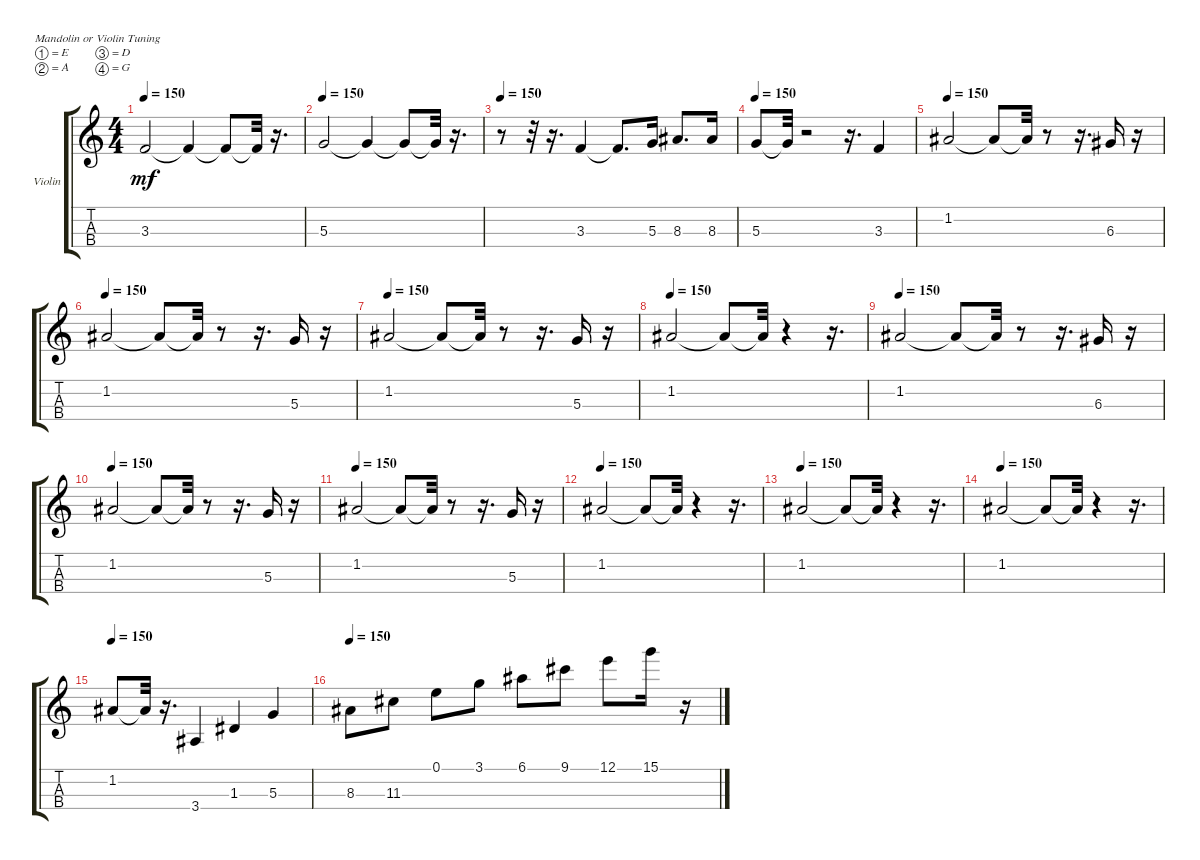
\bracketExtendMode groupsimilarinstruments
\firstSystemTrackNameOrientation horizontal
\otherSystemsTrackNameOrientation horizontal
\track ("Strings" "Violin") {instrument violin}
\staff {score tabs}
\tuning (E5 A4 D4 G3)
\ts (4 4)
\tempo 150
\clef g2
\ks c
3.3.2{dy mf} 3.3{t}.4 3.3{t}.8 3.3{t}.32 r.16{d} |
\tempo 150
5.3.2 5.3{t}.4 5.3{t}.8 5.3{t}.32 r.16{d} |
\tempo 150
r.8 r.32 r.16{d} 3.3.4 3.3{t}.8{d} 5.3.16 8.3.8{d} 8.3.16 |
\tempo 150
5.3.8 5.3{t}.32 r.2 r.16{d} 3.3.4 |
\tempo 150
1.2.2 1.2{t}.8 1.2{t}.32 r.8 r.16{d} 6.3.16 r.16 |
\tempo 150
1.2.2 1.2{t}.8 1.2{t}.32 r.8 r.16{d} 5.3.16 r.16 |
\tempo 150
1.2.2 1.2{t}.8 1.2{t}.32 r.8 r.16{d} 5.3.16 r.16 |
\tempo 150
1.2.2 1.2{t}.8 1.2{t}.32 r.4 r.16{d} |
\tempo 150
1.2.2 1.2{t}.8 1.2{t}.32 r.8 r.16{d} 6.3.16 r.16 |
\tempo 150
1.2.2 1.2{t}.8 1.2{t}.32 r.8 r.16{d} 5.3.16 r.16 |
\tempo 150
1.2.2 1.2{t}.8 1.2{t}.32 r.8 r.16{d} 5.3.16 r.16 |
\tempo 150
1.2.2 1.2{t}.8 1.2{t}.32 r.4 r.16{d} |
\tempo 150
1.2.2 1.2{t}.8 1.2{t}.32 r.4 r.16{d} |
\tempo 150
1.2.2 1.2{t}.8 1.2{t}.32 r.4 r.16{d} |
\tempo 150
1.2.8 1.2{t}.32 r.16{d} 3.4.4 1.3.4 5.3.4 |
\tempo 150
8.3.8 11.3.8 0.1.8 3.1.8 6.1.8 9.1.8 12.1.8 15.1.16 r.16
